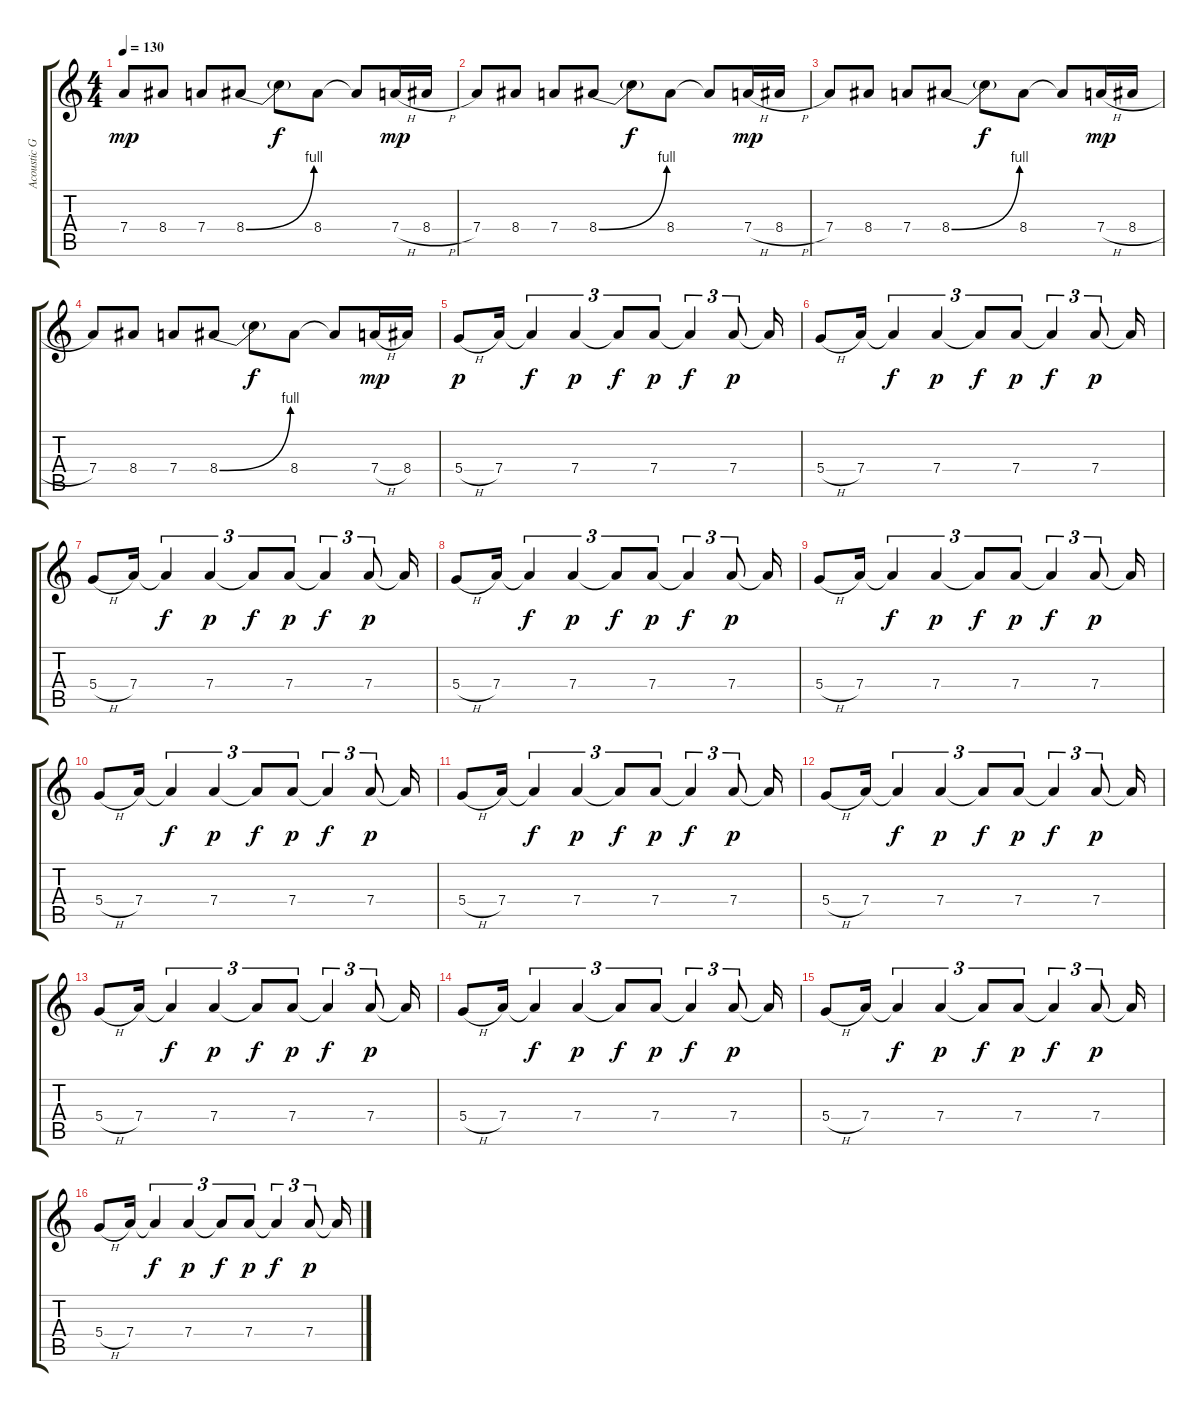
\track ("Acoustic Guitar 2" "Acoustic G") {instrument acousticguitarsteel}
\staff {score tabs}
\tuning (E4 B3 G3 D3 A2 E2) {hide}
\ts (4 4)
\tempo 130
\clef g2
\ks c
7.4.8{dy mp} 8.4.8 7.4.8 8.4{be (bend 0 0 60 4)}.8 8.4{t}.8{dy f} 8.4.8 8.4{t}.8 7.4{h}.16{dy mp} 8.4{h}.16 |
7.4.8 8.4.8 7.4.8 8.4{be (bend 0 0 60 4)}.8 8.4{t}.8{dy f} 8.4.8 8.4{t}.8 7.4{h}.16{dy mp} 8.4{h}.16 |
7.4.8 8.4.8 7.4.8 8.4{be (bend 0 0 60 4)}.8 8.4{t}.8{dy f} 8.4.8 8.4{t}.8 7.4{h}.16{dy mp} 8.4{h}.16 |
7.4.8 8.4.8 7.4.8 8.4{be (bend 0 0 60 4)}.8 8.4{t}.8{dy f} 8.4.8 8.4{t}.8 7.4{h}.16{dy mp} 8.4.16 |
5.4{h}.8{dy p} 7.4.16 7.4{t}.4{tu (3 2) dy f} 7.4.4{tu (3 2) dy p} 7.4{t}.8{tu (3 2) dy f} 7.4.8{tu (3 2) dy p} 7.4{t}.4{tu (3 2) dy f} 7.4.8{tu (3 2) dy p} 7.4{t}.16 |
5.4{h}.8 7.4.16 7.4{t}.4{tu (3 2) dy f} 7.4.4{tu (3 2) dy p} 7.4{t}.8{tu (3 2) dy f} 7.4.8{tu (3 2) dy p} 7.4{t}.4{tu (3 2) dy f} 7.4.8{tu (3 2) dy p} 7.4{t}.16 |
5.4{h}.8 7.4.16 7.4{t}.4{tu (3 2) dy f} 7.4.4{tu (3 2) dy p} 7.4{t}.8{tu (3 2) dy f} 7.4.8{tu (3 2) dy p} 7.4{t}.4{tu (3 2) dy f} 7.4.8{tu (3 2) dy p} 7.4{t}.16 |
5.4{h}.8 7.4.16 7.4{t}.4{tu (3 2) dy f} 7.4.4{tu (3 2) dy p} 7.4{t}.8{tu (3 2) dy f} 7.4.8{tu (3 2) dy p} 7.4{t}.4{tu (3 2) dy f} 7.4.8{tu (3 2) dy p} 7.4{t}.16 |
5.4{h}.8 7.4.16 7.4{t}.4{tu (3 2) dy f} 7.4.4{tu (3 2) dy p} 7.4{t}.8{tu (3 2) dy f} 7.4.8{tu (3 2) dy p} 7.4{t}.4{tu (3 2) dy f} 7.4.8{tu (3 2) dy p} 7.4{t}.16 |
5.4{h}.8 7.4.16 7.4{t}.4{tu (3 2) dy f} 7.4.4{tu (3 2) dy p} 7.4{t}.8{tu (3 2) dy f} 7.4.8{tu (3 2) dy p} 7.4{t}.4{tu (3 2) dy f} 7.4.8{tu (3 2) dy p} 7.4{t}.16 |
5.4{h}.8 7.4.16 7.4{t}.4{tu (3 2) dy f} 7.4.4{tu (3 2) dy p} 7.4{t}.8{tu (3 2) dy f} 7.4.8{tu (3 2) dy p} 7.4{t}.4{tu (3 2) dy f} 7.4.8{tu (3 2) dy p} 7.4{t}.16 |
5.4{h}.8 7.4.16 7.4{t}.4{tu (3 2) dy f} 7.4.4{tu (3 2) dy p} 7.4{t}.8{tu (3 2) dy f} 7.4.8{tu (3 2) dy p} 7.4{t}.4{tu (3 2) dy f} 7.4.8{tu (3 2) dy p} 7.4{t}.16 |
5.4{h}.8 7.4.16 7.4{t}.4{tu (3 2) dy f} 7.4.4{tu (3 2) dy p} 7.4{t}.8{tu (3 2) dy f} 7.4.8{tu (3 2) dy p} 7.4{t}.4{tu (3 2) dy f} 7.4.8{tu (3 2) dy p} 7.4{t}.16 |
5.4{h}.8 7.4.16 7.4{t}.4{tu (3 2) dy f} 7.4.4{tu (3 2) dy p} 7.4{t}.8{tu (3 2) dy f} 7.4.8{tu (3 2) dy p} 7.4{t}.4{tu (3 2) dy f} 7.4.8{tu (3 2) dy p} 7.4{t}.16 |
5.4{h}.8 7.4.16 7.4{t}.4{tu (3 2) dy f} 7.4.4{tu (3 2) dy p} 7.4{t}.8{tu (3 2) dy f} 7.4.8{tu (3 2) dy p} 7.4{t}.4{tu (3 2) dy f} 7.4.8{tu (3 2) dy p} 7.4{t}.16 |
5.4{h}.8 7.4.16 7.4{t}.4{tu (3 2) dy f} 7.4.4{tu (3 2) dy p} 7.4{t}.8{tu (3 2) dy f} 7.4.8{tu (3 2) dy p} 7.4{t}.4{tu (3 2) dy f} 7.4.8{tu (3 2) dy p} 7.4{t}.16
